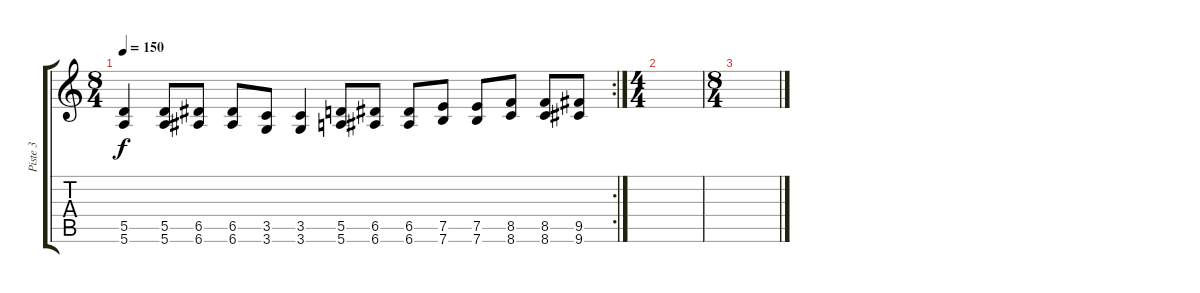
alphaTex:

\track ("Piste 3" "Piste 3") {instrument overdrivenguitar}
\staff {score tabs}
\tuning (E4 B3 G3 D3 A2 E2) {hide}
\rc 2
\ts (8 4)
\tempo 150
\clef g2
\ks c
(5.5 5.6).4{dy f} (5.5 5.6).8 (6.5 6.6).8 (6.5 6.6).8 (3.5 3.6).8 (3.5 3.6).4 (5.5 5.6).8 (6.5 6.6).8 (6.5 6.6).8 (7.5 7.6).8 (7.5 7.6).8 (8.5 8.6).8 (8.5 8.6).8 (9.5 9.6).8 |
\ts (4 4)
|
\ts (8 4)
